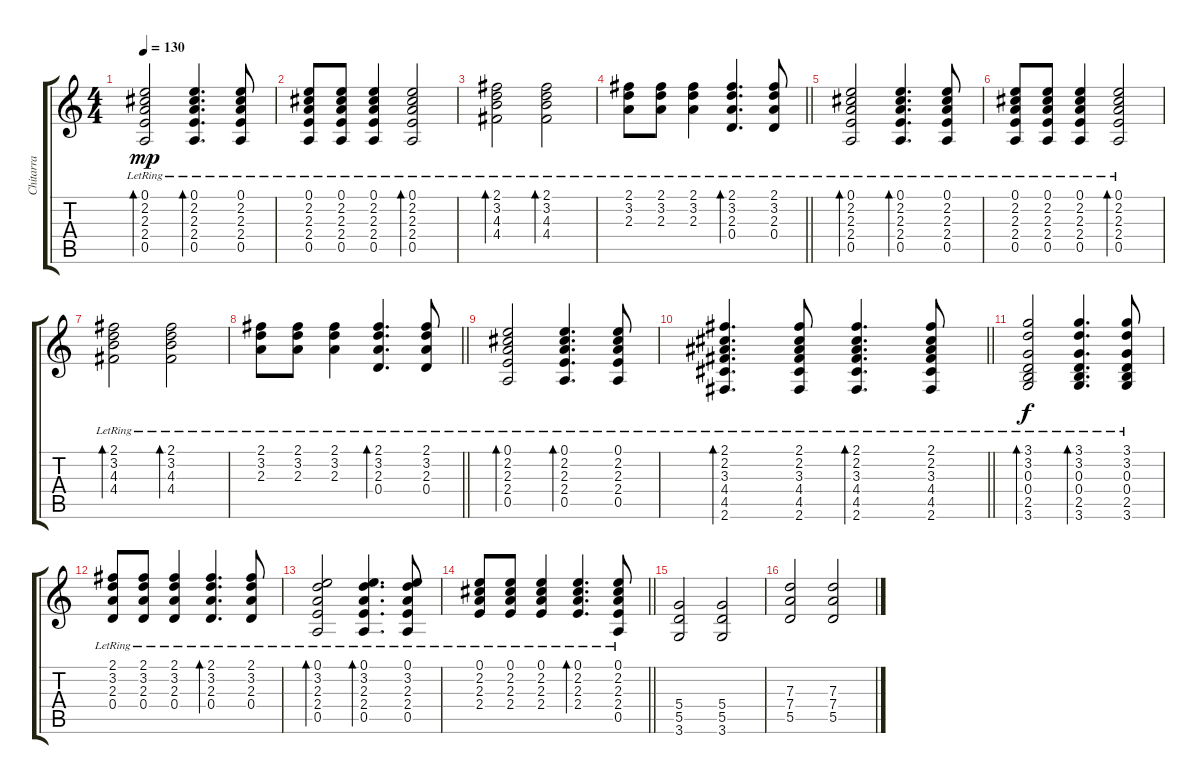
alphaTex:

\track ("Chitarra" "Chitarra") {instrument acousticguitarsteel}
\staff {score tabs}
\tuning (E4 B3 G3 D3 A2 E2) {hide}
\ts (4 4)
\tempo 130
\clef g2
\ks c
(0.1{lr} 2.2{lr} 2.3{lr} 2.4{lr} 0.5{lr}).2{bd 120 dy mp} (0.1{lr} 2.2{lr} 2.3{lr} 2.4{lr} 0.5{lr}).4{d bd 120} (0.1{lr} 2.2{lr} 2.3{lr} 2.4{lr} 0.5{lr}).8 |
(0.1{lr} 2.2{lr} 2.3{lr} 2.4{lr} 0.5{lr}).8 (0.1{lr} 2.2{lr} 2.3{lr} 2.4{lr} 0.5{lr}).8 (0.1{lr} 2.2{lr} 2.3{lr} 2.4{lr} 0.5{lr}).4 (0.1{lr} 2.2{lr} 2.3{lr} 2.4{lr} 0.5{lr}).2{bd 120} |
(2.1{lr} 3.2{lr} 4.3{lr} 4.4{lr}).2{bd 120} (2.1{lr} 3.2{lr} 4.3{lr} 4.4{lr}).2{bd 120} |
\barLineRight lightlight
(2.1{lr} 3.2{lr} 2.3{lr}).8 (2.1{lr} 3.2{lr} 2.3{lr}).8 (2.1{lr} 3.2{lr} 2.3{lr}).4 (2.1{lr} 3.2{lr} 2.3{lr} 0.4{lr}).4{d bd 120} (2.1{lr} 3.2{lr} 2.3{lr} 0.4{lr}).8 |
(0.1{lr} 2.2{lr} 2.3{lr} 2.4{lr} 0.5{lr}).2{bd 120} (0.1{lr} 2.2{lr} 2.3{lr} 2.4{lr} 0.5{lr}).4{d bd 120} (0.1{lr} 2.2{lr} 2.3{lr} 2.4{lr} 0.5{lr}).8 |
(0.1{lr} 2.2{lr} 2.3{lr} 2.4{lr} 0.5{lr}).8 (0.1{lr} 2.2{lr} 2.3{lr} 2.4{lr} 0.5{lr}).8 (0.1{lr} 2.2{lr} 2.3{lr} 2.4{lr} 0.5{lr}).4 (0.1{lr} 2.2{lr} 2.3{lr} 2.4{lr} 0.5{lr}).2{bd 120} |
(2.1{lr} 3.2{lr} 4.3{lr} 4.4{lr}).2{bd 120} (2.1{lr} 3.2{lr} 4.3{lr} 4.4{lr}).2{bd 120} |
\barLineRight lightlight
(2.1{lr} 3.2{lr} 2.3{lr}).8 (2.1{lr} 3.2{lr} 2.3{lr}).8 (2.1{lr} 3.2{lr} 2.3{lr}).4 (2.1{lr} 3.2{lr} 2.3{lr} 0.4{lr}).4{d bd 120} (2.1{lr} 3.2{lr} 2.3{lr} 0.4{lr}).8 |
(0.1{lr} 2.2{lr} 2.3{lr} 2.4{lr} 0.5{lr}).2{bd 120} (0.1{lr} 2.2{lr} 2.3{lr} 2.4{lr} 0.5{lr}).4{d bd 120} (0.1{lr} 2.2{lr} 2.3{lr} 2.4{lr} 0.5{lr}).8 |
\barLineRight lightlight
(2.1 2.2 3.3 4.4{lr} 4.5{lr} 2.6{lr}).4{d bd 60} (2.1{lr} 2.2{lr} 3.3{lr} 4.4{lr} 4.5{lr} 2.6{lr}).8 (2.1 2.2 3.3 4.4{lr} 4.5{lr} 2.6{lr}).4{d bd 60} (2.1{lr} 2.2{lr} 3.3{lr} 4.4{lr} 4.5{lr} 2.6{lr}).8 |
(3.1{lr} 3.2{lr} 0.3{lr} 0.4{lr} 2.5{lr} 3.6{lr}).2{bd 60 dy f} (3.1{lr} 3.2{lr} 0.3{lr} 0.4{lr} 2.5{lr} 3.6{lr}).4{d bd 60} (3.1{lr} 3.2{lr} 0.3{lr} 0.4{lr} 2.5{lr} 3.6{lr}).8 |
(2.1{lr} 3.2{lr} 2.3{lr} 0.4{lr}).8 (2.1{lr} 3.2{lr} 2.3{lr} 0.4{lr}).8 (2.1{lr} 3.2{lr} 2.3{lr} 0.4{lr}).4 (2.1{lr} 3.2{lr} 2.3{lr} 0.4{lr}).4{d bd 60} (2.1{lr} 3.2{lr} 2.3{lr} 0.4{lr}).8 |
(0.1{lr} 3.2{lr} 2.3{lr} 2.4{lr} 0.5{lr}).2{bd 60} (0.1{lr} 3.2{lr} 2.3{lr} 2.4{lr} 0.5{lr}).4{d bd 60} (0.1{lr} 3.2{lr} 2.3{lr} 2.4{lr} 0.5{lr}).8 |
\barLineRight lightlight
(0.1{lr} 2.2{lr} 2.3{lr} 2.4{lr}).8 (0.1{lr} 2.2{lr} 2.3{lr} 2.4{lr}).8 (0.1{lr} 2.2{lr} 2.3{lr} 2.4{lr}).4 (0.1{lr} 2.2{lr} 2.3{lr} 2.4{lr}).4{d bd 60} (0.1{lr} 2.2{lr} 2.3{lr} 2.4{lr} 0.5{lr}).8 |
(5.4 5.5 3.6).2{instrument overdrivenguitar} (5.4 5.5 3.6).2 |
(7.3 7.4 5.5).2 (7.3 7.4 5.5).2
